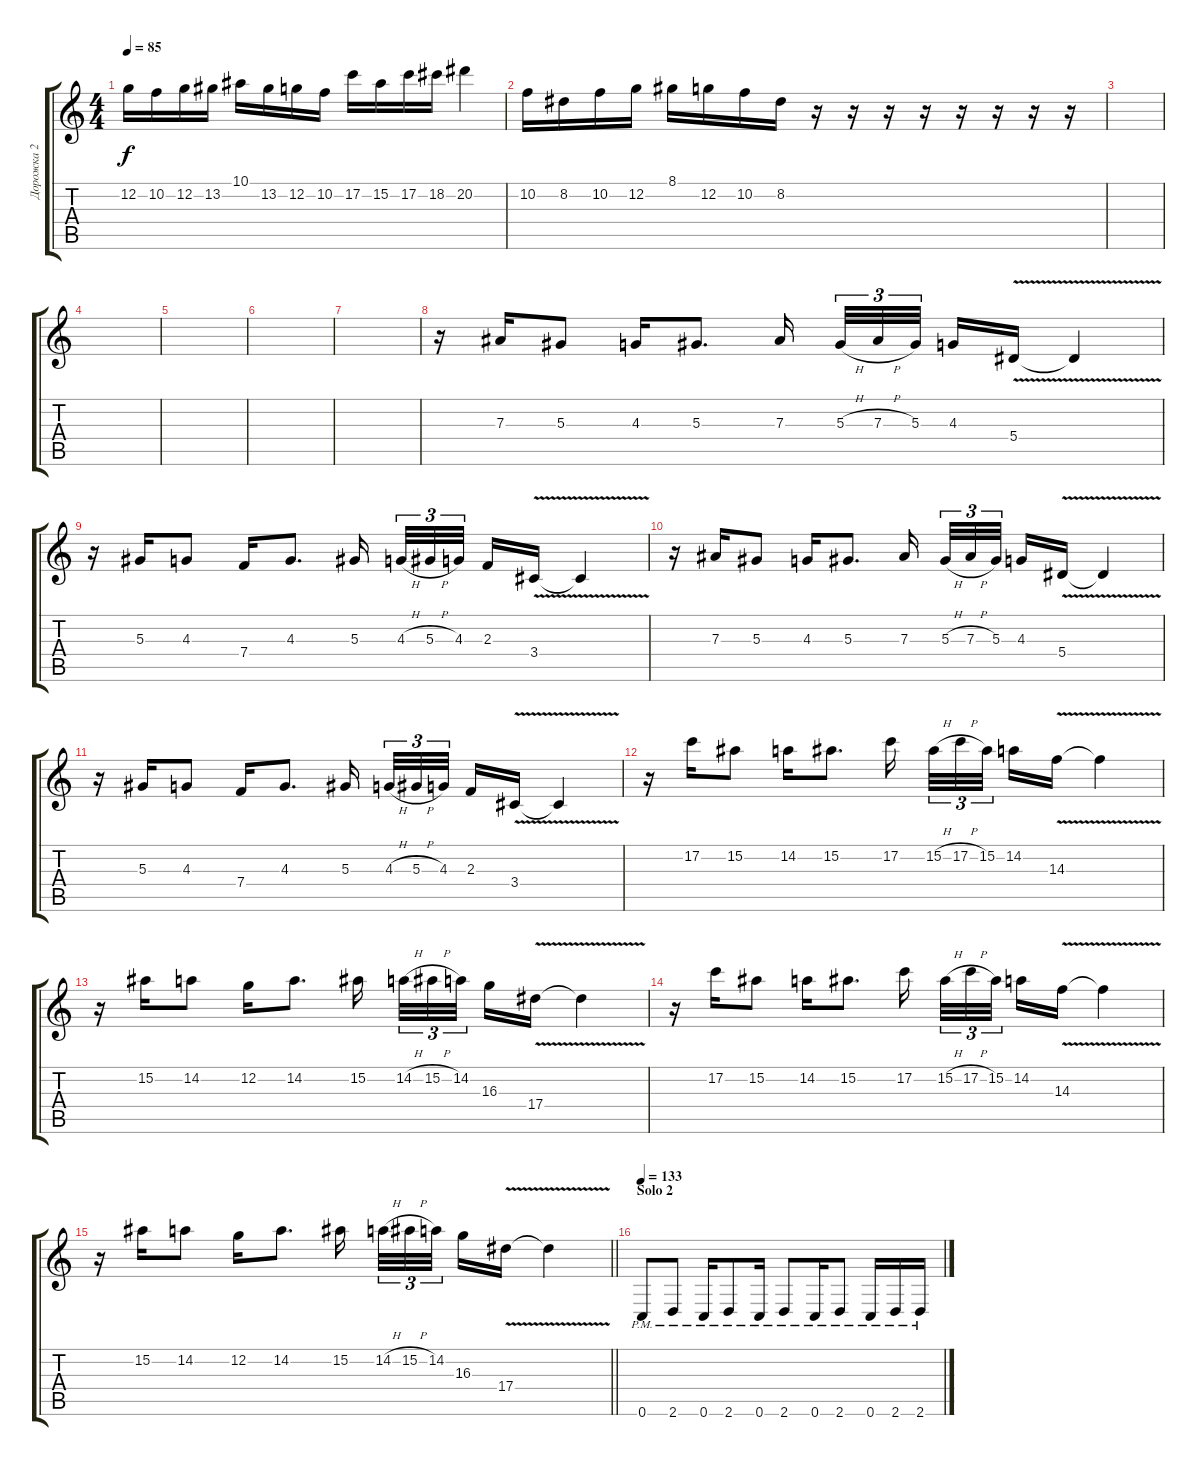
\track ("Дорожка 2" "Дорожка 2") {instrument overdrivenguitar}
\staff {score tabs}
\tuning (C4 G3 Eb3 Bb2 F2 C2) {hide}
\ts (4 4)
\tempo 85
\clef g2
\ks c
12.2.16{dy f} 10.2.16 12.2.16 13.2.16 10.1.16 13.2.16 12.2.16 10.2.16 17.2.16 15.2.16 17.2.16 18.2.16 20.2.4 |
10.2.16 8.2.16 10.2.16 12.2.16 8.1.16 12.2.16 10.2.16 8.2.16 r.16 r.16 r.16 r.16 r.16 r.16 r.16 r.16 |
|
|
|
|
|
r.16 7.3.16 5.3.8 4.3.16 5.3.8{d} 7.3.16{beam splitsecondary} 5.3{h}.32{tu (3 2)} 7.3{h}.32{tu (3 2)} 5.3.32{tu (3 2) beam splitsecondary} 4.3.16 5.4{v}.16 5.4{t}.4 |
r.16 5.3.16 4.3.8 7.4.16 4.3.8{d} 5.3.16{beam splitsecondary} 4.3{h}.32{tu (3 2)} 5.3{h}.32{tu (3 2)} 4.3.32{tu (3 2) beam splitsecondary} 2.3.16 3.4{v}.16 3.4{t}.4 |
r.16 7.3.16 5.3.8 4.3.16 5.3.8{d} 7.3.16{beam splitsecondary} 5.3{h}.32{tu (3 2)} 7.3{h}.32{tu (3 2)} 5.3.32{tu (3 2) beam splitsecondary} 4.3.16 5.4{v}.16 5.4{t}.4 |
r.16 5.3.16 4.3.8 7.4.16 4.3.8{d} 5.3.16{beam splitsecondary} 4.3{h}.32{tu (3 2)} 5.3{h}.32{tu (3 2)} 4.3.32{tu (3 2) beam splitsecondary} 2.3.16 3.4{v}.16 3.4{t}.4 |
r.16 17.2.16 15.2.8 14.2.16 15.2.8{d} 17.2.16{beam splitsecondary} 15.2{h}.32{tu (3 2)} 17.2{h}.32{tu (3 2)} 15.2.32{tu (3 2) beam splitsecondary} 14.2.16 14.3{v}.16 14.3{t}.4 |
r.16 15.2.16 14.2.8 12.2.16 14.2.8{d} 15.2.16{beam splitsecondary} 14.2{h}.32{tu (3 2)} 15.2{h}.32{tu (3 2)} 14.2.32{tu (3 2) beam splitsecondary} 16.3.16 17.4{v}.16 17.4{t}.4 |
r.16 17.2.16 15.2.8 14.2.16 15.2.8{d} 17.2.16{beam splitsecondary} 15.2{h}.32{tu (3 2)} 17.2{h}.32{tu (3 2)} 15.2.32{tu (3 2) beam splitsecondary} 14.2.16 14.3{v}.16 14.3{t}.4 |
\barLineRight lightlight
r.16 15.2.16 14.2.8 12.2.16 14.2.8{d} 15.2.16{beam splitsecondary} 14.2{h}.32{tu (3 2)} 15.2{h}.32{tu (3 2)} 14.2.32{tu (3 2) beam splitsecondary} 16.3.16 17.4{v}.16 17.4{t}.4 |
\section ("" "Solo 2")
\tempo 133
0.6{pm}.8 2.6{pm}.8 0.6{pm}.16 2.6{pm}.8 0.6{pm}.16 2.6{pm}.8 0.6{pm}.16 2.6{pm}.8 0.6{pm}.16 2.6{pm}.16 2.6{pm}.16
